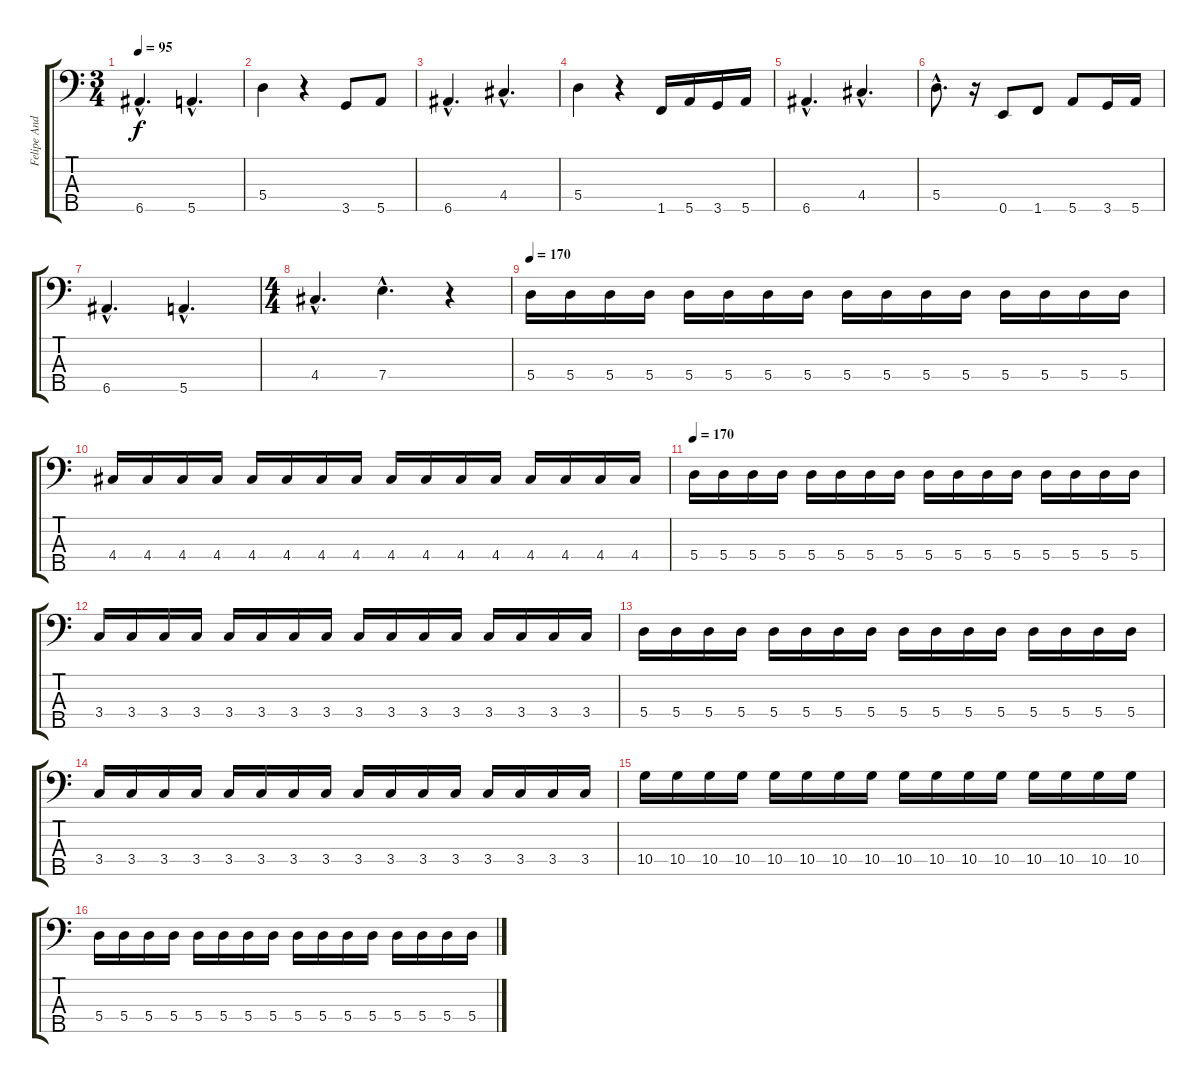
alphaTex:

\track ("Felipe Andreoli" "Felipe And") {instrument electricbasspick}
\staff {score tabs}
\tuning (C3 G2 D2 A1 E1) {hide}
\ts (3 4)
\tempo 95
\clef f4
\ks c
6.5{hac}.4{d dy f} 5.5{hac}.4{d} |
5.4.4 r.4 3.5.8 5.5.8 |
6.5{hac}.4{d} 4.4{hac}.4{d} |
5.4.4 r.4 1.5.16 5.5.16 3.5.16 5.5.16 |
6.5{hac}.4{d} 4.4{hac}.4{d} |
5.4{hac}.8{d} r.16 0.5.8 1.5.8 5.5.8 3.5.16 5.5.16 |
6.5{hac}.4{d} 5.5{hac}.4{d} |
\ts (4 4)
4.4{hac}.4{d} 7.4{hac}.4{d} r.4 |
\tempo 170
5.4.16 5.4.16 5.4.16 5.4.16 5.4.16 5.4.16 5.4.16 5.4.16 5.4.16 5.4.16 5.4.16 5.4.16 5.4.16 5.4.16 5.4.16 5.4.16 |
4.4.16 4.4.16 4.4.16 4.4.16 4.4.16 4.4.16 4.4.16 4.4.16 4.4.16 4.4.16 4.4.16 4.4.16 4.4.16 4.4.16 4.4.16 4.4.16 |
\tempo 170
5.4.16 5.4.16 5.4.16 5.4.16 5.4.16 5.4.16 5.4.16 5.4.16 5.4.16 5.4.16 5.4.16 5.4.16 5.4.16 5.4.16 5.4.16 5.4.16 |
3.4.16 3.4.16 3.4.16 3.4.16 3.4.16 3.4.16 3.4.16 3.4.16 3.4.16 3.4.16 3.4.16 3.4.16 3.4.16 3.4.16 3.4.16 3.4.16 |
5.4.16 5.4.16 5.4.16 5.4.16 5.4.16 5.4.16 5.4.16 5.4.16 5.4.16 5.4.16 5.4.16 5.4.16 5.4.16 5.4.16 5.4.16 5.4.16 |
3.4.16 3.4.16 3.4.16 3.4.16 3.4.16 3.4.16 3.4.16 3.4.16 3.4.16 3.4.16 3.4.16 3.4.16 3.4.16 3.4.16 3.4.16 3.4.16 |
10.4.16 10.4.16 10.4.16 10.4.16 10.4.16 10.4.16 10.4.16 10.4.16 10.4.16 10.4.16 10.4.16 10.4.16 10.4.16 10.4.16 10.4.16 10.4.16 |
5.4.16 5.4.16 5.4.16 5.4.16 5.4.16 5.4.16 5.4.16 5.4.16 5.4.16 5.4.16 5.4.16 5.4.16 5.4.16 5.4.16 5.4.16 5.4.16
